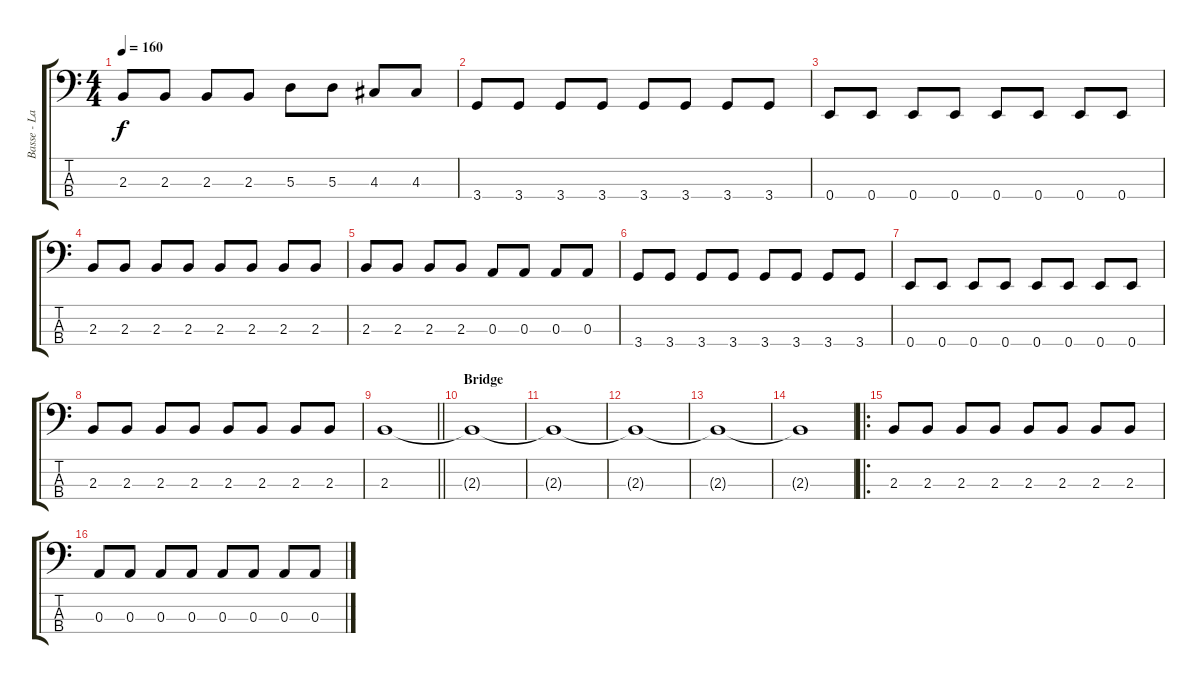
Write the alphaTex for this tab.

\track ("Basse - Lasse" "Basse - La") {instrument electricbassfinger}
\staff {score tabs}
\tuning (G2 D2 A1 E1) {hide}
\ts (4 4)
\tempo 160
\clef f4
\ks c
2.3.8{dy f} 2.3.8 2.3.8 2.3.8 5.3.8 5.3.8 4.3.8 4.3.8 |
3.4.8 3.4.8 3.4.8 3.4.8 3.4.8 3.4.8 3.4.8 3.4.8 |
0.4.8 0.4.8 0.4.8 0.4.8 0.4.8 0.4.8 0.4.8 0.4.8 |
2.3.8 2.3.8 2.3.8 2.3.8 2.3.8 2.3.8 2.3.8 2.3.8 |
2.3.8 2.3.8 2.3.8 2.3.8 0.3.8 0.3.8 0.3.8 0.3.8 |
3.4.8 3.4.8 3.4.8 3.4.8 3.4.8 3.4.8 3.4.8 3.4.8 |
0.4.8 0.4.8 0.4.8 0.4.8 0.4.8 0.4.8 0.4.8 0.4.8 |
2.3.8 2.3.8 2.3.8 2.3.8 2.3.8 2.3.8 2.3.8 2.3.8 |
\barLineRight lightlight
2.3.1 |
\section ("" "Bridge")
2.3{t}.1 |
2.3{t}.1 |
2.3{t}.1 |
2.3{t}.1 |
2.3{t}.1 |
\ro
2.3.8 2.3.8 2.3.8 2.3.8 2.3.8 2.3.8 2.3.8 2.3.8 |
0.3.8 0.3.8 0.3.8 0.3.8 0.3.8 0.3.8 0.3.8 0.3.8
